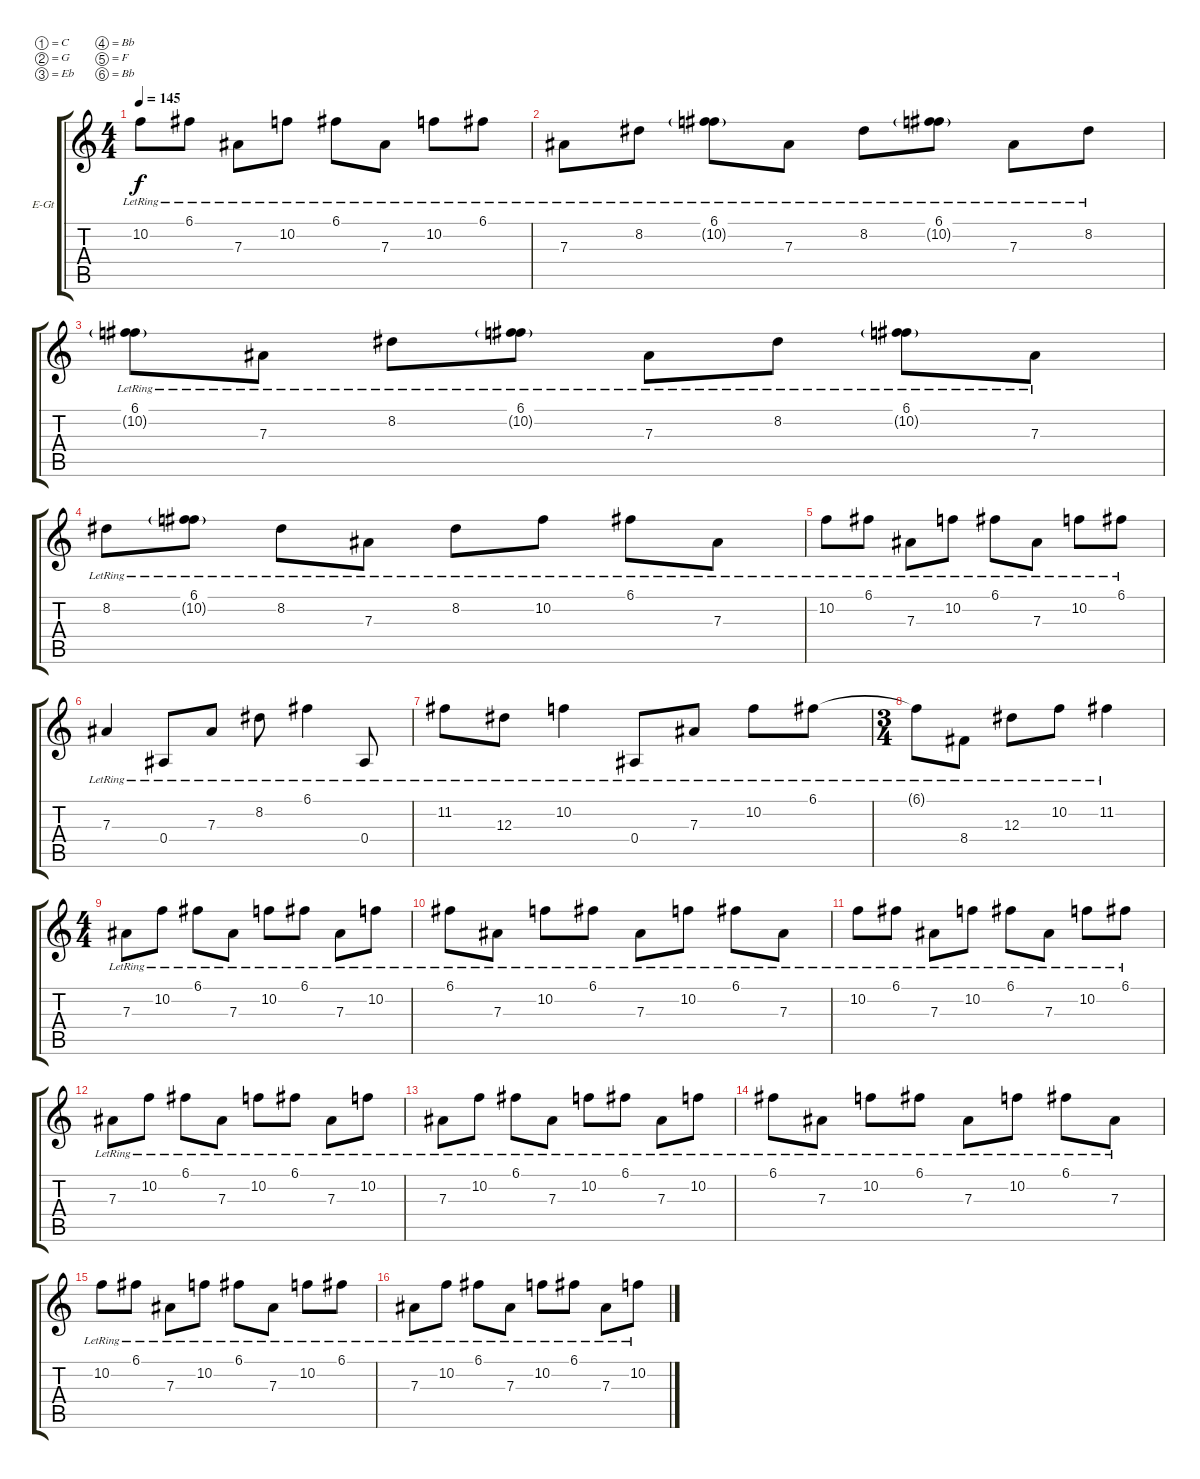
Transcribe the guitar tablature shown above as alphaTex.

\bracketExtendMode groupsimilarinstruments
\firstSystemTrackNameOrientation horizontal
\otherSystemsTrackNameOrientation horizontal
\track ("Clean gtr" "E-Gt") {instrument electricguitarclean}
\staff {score tabs}
\tuning (C4 G3 Eb3 Bb2 F2 Bb1)
\ts (4 4)
\tempo 145
\clef g2
\ks c
10.2{lr}.8{dy f} 6.1{lr}.8 7.3{lr}.8 10.2{lr}.8 6.1{lr}.8 7.3{lr}.8 10.2{lr}.8 6.1{lr}.8 |
7.3{lr}.8 8.2{lr}.8 (6.1{lr} 10.2{g}).8 7.3{lr}.8 8.2{lr}.8 (6.1{lr} 10.2{g}).8 7.3{lr}.8 8.2{lr}.8 |
(6.1{lr} 10.2{g}).8 7.3{lr}.8 8.2{lr}.8 (6.1{lr} 10.2{g}).8 7.3{lr}.8 8.2{lr}.8 (6.1{lr} 10.2{g}).8 7.3{lr}.8 |
8.2{lr}.8 (6.1{lr} 10.2{g}).8 8.2{lr}.8 7.3{lr}.8 8.2{lr}.8 10.2{lr}.8 6.1{lr}.8 7.3{lr}.8 |
10.2{lr}.8 6.1{lr}.8 7.3{lr}.8 10.2{lr}.8 6.1{lr}.8 7.3{lr}.8 10.2{lr}.8 6.1{lr}.8 |
7.3{lr}.4 0.4{lr}.8 7.3{lr}.8 8.2{lr}.8 6.1{lr}.4 0.4{lr}.8 |
11.2{lr}.8 12.3{lr}.8 10.2{lr}.4 0.4{lr}.8 7.3{lr}.8 10.2{lr}.8 6.1{lr}.8 |
\ts (3 4)
\beaming (8 2 2 2 2)
6.1{lr t}.8 8.4{lr}.8 12.3{lr}.8 10.2{lr}.8 11.2{lr}.4 |
\ts (4 4)
\beaming (8 2 2 2 2)
7.3{lr}.8 10.2{lr}.8 6.1{lr}.8 7.3{lr}.8 10.2{lr}.8 6.1{lr}.8 7.3{lr}.8 10.2{lr}.8 |
6.1{lr}.8 7.3{lr}.8 10.2{lr}.8 6.1{lr}.8 7.3{lr}.8 10.2{lr}.8 6.1{lr}.8 7.3{lr}.8 |
10.2{lr}.8 6.1{lr}.8 7.3{lr}.8 10.2{lr}.8 6.1{lr}.8 7.3{lr}.8 10.2{lr}.8 6.1{lr}.8 |
7.3{lr}.8 10.2{lr}.8 6.1{lr}.8 7.3{lr}.8 10.2{lr}.8 6.1{lr}.8 7.3{lr}.8 10.2{lr}.8 |
7.3{lr}.8 10.2{lr}.8 6.1{lr}.8 7.3{lr}.8 10.2{lr}.8 6.1{lr}.8 7.3{lr}.8 10.2{lr}.8 |
6.1{lr}.8 7.3{lr}.8 10.2{lr}.8 6.1{lr}.8 7.3{lr}.8 10.2{lr}.8 6.1{lr}.8 7.3{lr}.8 |
10.2{lr}.8 6.1{lr}.8 7.3{lr}.8 10.2{lr}.8 6.1{lr}.8 7.3{lr}.8 10.2{lr}.8 6.1{lr}.8 |
7.3{lr}.8 10.2{lr}.8 6.1{lr}.8 7.3{lr}.8 10.2{lr}.8 6.1{lr}.8 7.3{lr}.8 10.2{lr}.8
